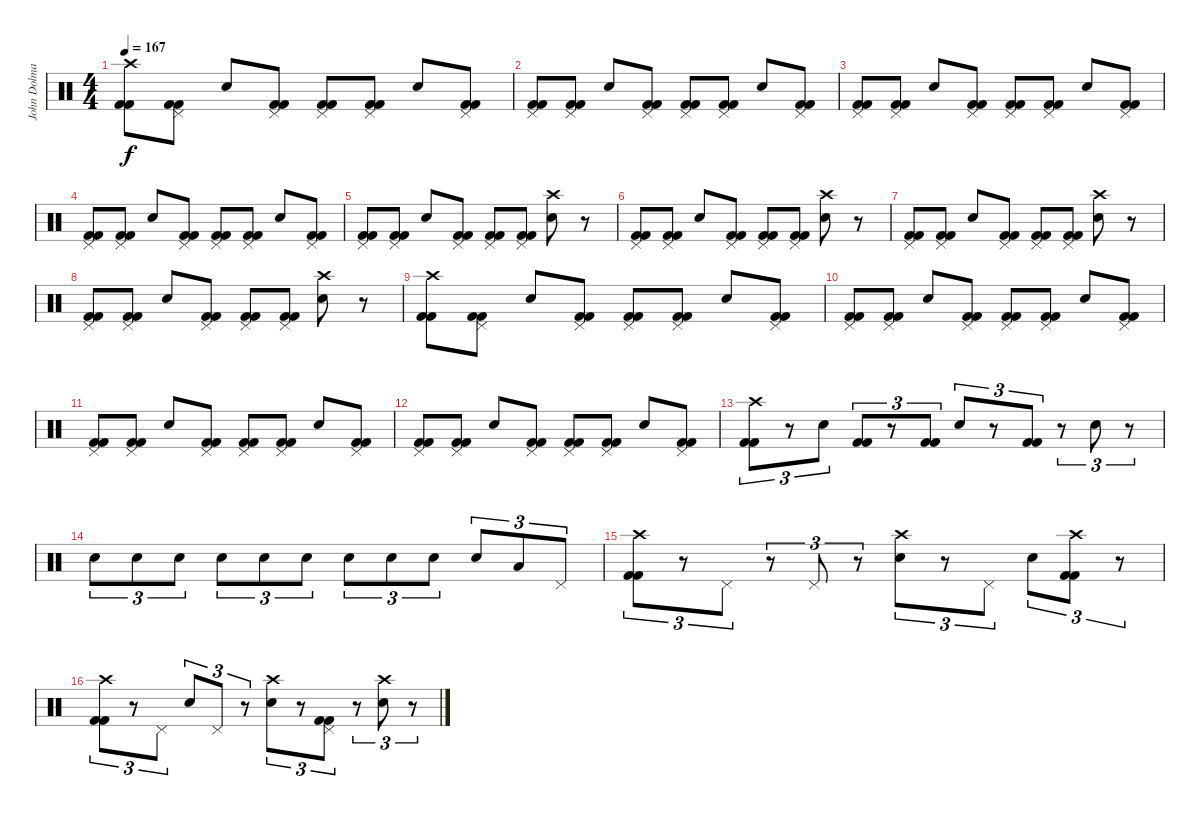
\track ("John Dolmayan" "John Dolma") {instrument percussion}
\staff {score}
\articulation defaults
\ts (4 4)
\tempo 167
\clef neutral
\ks c
("Crash high (hit)" "Kick (hit) 2" "Kick (hit) 2").8{dy f} ("Pedal Hi-Hat (hit)" "Kick (hit) 2" "Kick (hit) 2").8 "Snare (hit) 2".8 ("Pedal Hi-Hat (hit)" "Kick (hit) 2" "Kick (hit) 2").8 ("Pedal Hi-Hat (hit)" "Kick (hit) 2" "Kick (hit) 2").8 ("Pedal Hi-Hat (hit)" "Kick (hit) 2" "Kick (hit) 2").8 "Snare (hit) 2".8 ("Pedal Hi-Hat (hit)" "Kick (hit) 2" "Kick (hit) 2").8 |
("Pedal Hi-Hat (hit)" "Kick (hit) 2" "Kick (hit) 2").8 ("Pedal Hi-Hat (hit)" "Kick (hit) 2" "Kick (hit) 2").8 "Snare (hit) 2".8 ("Pedal Hi-Hat (hit)" "Kick (hit) 2" "Kick (hit) 2").8 ("Pedal Hi-Hat (hit)" "Kick (hit) 2" "Kick (hit) 2").8 ("Pedal Hi-Hat (hit)" "Kick (hit) 2" "Kick (hit) 2").8 "Snare (hit) 2".8 ("Pedal Hi-Hat (hit)" "Kick (hit) 2" "Kick (hit) 2").8 |
("Pedal Hi-Hat (hit)" "Kick (hit) 2" "Kick (hit) 2").8 ("Pedal Hi-Hat (hit)" "Kick (hit) 2" "Kick (hit) 2").8 "Snare (hit) 2".8 ("Pedal Hi-Hat (hit)" "Kick (hit) 2" "Kick (hit) 2").8 ("Pedal Hi-Hat (hit)" "Kick (hit) 2" "Kick (hit) 2").8 ("Pedal Hi-Hat (hit)" "Kick (hit) 2" "Kick (hit) 2").8 "Snare (hit) 2".8 ("Pedal Hi-Hat (hit)" "Kick (hit) 2" "Kick (hit) 2").8 |
("Pedal Hi-Hat (hit)" "Kick (hit) 2" "Kick (hit) 2").8 ("Pedal Hi-Hat (hit)" "Kick (hit) 2" "Kick (hit) 2").8 "Snare (hit) 2".8 ("Pedal Hi-Hat (hit)" "Kick (hit) 2" "Kick (hit) 2").8 ("Pedal Hi-Hat (hit)" "Kick (hit) 2" "Kick (hit) 2").8 ("Pedal Hi-Hat (hit)" "Kick (hit) 2" "Kick (hit) 2").8 "Snare (hit) 2".8 ("Pedal Hi-Hat (hit)" "Kick (hit) 2" "Kick (hit) 2").8 |
("Pedal Hi-Hat (hit)" "Kick (hit) 2" "Kick (hit) 2").8 ("Pedal Hi-Hat (hit)" "Kick (hit) 2" "Kick (hit) 2").8 "Snare (hit) 2".8 ("Pedal Hi-Hat (hit)" "Kick (hit) 2" "Kick (hit) 2").8 ("Pedal Hi-Hat (hit)" "Kick (hit) 2" "Kick (hit) 2").8 ("Pedal Hi-Hat (hit)" "Kick (hit) 2" "Kick (hit) 2").8 ("Crash high (hit)" "Snare (hit) 2").8 r.8 |
("Pedal Hi-Hat (hit)" "Kick (hit) 2" "Kick (hit) 2").8 ("Pedal Hi-Hat (hit)" "Kick (hit) 2" "Kick (hit) 2").8 "Snare (hit) 2".8 ("Pedal Hi-Hat (hit)" "Kick (hit) 2" "Kick (hit) 2").8 ("Pedal Hi-Hat (hit)" "Kick (hit) 2" "Kick (hit) 2").8 ("Pedal Hi-Hat (hit)" "Kick (hit) 2" "Kick (hit) 2").8 ("Crash high (hit)" "Snare (hit) 2").8 r.8 |
("Pedal Hi-Hat (hit)" "Kick (hit) 2" "Kick (hit) 2").8 ("Pedal Hi-Hat (hit)" "Kick (hit) 2" "Kick (hit) 2").8 "Snare (hit) 2".8 ("Pedal Hi-Hat (hit)" "Kick (hit) 2" "Kick (hit) 2").8 ("Pedal Hi-Hat (hit)" "Kick (hit) 2" "Kick (hit) 2").8 ("Pedal Hi-Hat (hit)" "Kick (hit) 2" "Kick (hit) 2").8 ("Crash high (hit)" "Snare (hit) 2").8 r.8 |
("Pedal Hi-Hat (hit)" "Kick (hit) 2" "Kick (hit) 2").8 ("Pedal Hi-Hat (hit)" "Kick (hit) 2" "Kick (hit) 2").8 "Snare (hit) 2".8 ("Pedal Hi-Hat (hit)" "Kick (hit) 2" "Kick (hit) 2").8 ("Pedal Hi-Hat (hit)" "Kick (hit) 2" "Kick (hit) 2").8 ("Pedal Hi-Hat (hit)" "Kick (hit) 2" "Kick (hit) 2").8 ("Crash high (hit)" "Snare (hit) 2").8 r.8 |
("Crash high (hit)" "Kick (hit) 2" "Kick (hit) 2").8 ("Pedal Hi-Hat (hit)" "Kick (hit) 2" "Kick (hit) 2").8 "Snare (hit) 2".8 ("Pedal Hi-Hat (hit)" "Kick (hit) 2" "Kick (hit) 2").8 ("Pedal Hi-Hat (hit)" "Kick (hit) 2" "Kick (hit) 2").8 ("Pedal Hi-Hat (hit)" "Kick (hit) 2" "Kick (hit) 2").8 "Snare (hit) 2".8 ("Pedal Hi-Hat (hit)" "Kick (hit) 2" "Kick (hit) 2").8 |
("Pedal Hi-Hat (hit)" "Kick (hit) 2" "Kick (hit) 2").8 ("Pedal Hi-Hat (hit)" "Kick (hit) 2" "Kick (hit) 2").8 "Snare (hit) 2".8 ("Pedal Hi-Hat (hit)" "Kick (hit) 2" "Kick (hit) 2").8 ("Pedal Hi-Hat (hit)" "Kick (hit) 2" "Kick (hit) 2").8 ("Pedal Hi-Hat (hit)" "Kick (hit) 2" "Kick (hit) 2").8 "Snare (hit) 2".8 ("Pedal Hi-Hat (hit)" "Kick (hit) 2" "Kick (hit) 2").8 |
("Pedal Hi-Hat (hit)" "Kick (hit) 2" "Kick (hit) 2").8 ("Pedal Hi-Hat (hit)" "Kick (hit) 2" "Kick (hit) 2").8 "Snare (hit) 2".8 ("Pedal Hi-Hat (hit)" "Kick (hit) 2" "Kick (hit) 2").8 ("Pedal Hi-Hat (hit)" "Kick (hit) 2" "Kick (hit) 2").8 ("Pedal Hi-Hat (hit)" "Kick (hit) 2" "Kick (hit) 2").8 "Snare (hit) 2".8 ("Pedal Hi-Hat (hit)" "Kick (hit) 2" "Kick (hit) 2").8 |
("Pedal Hi-Hat (hit)" "Kick (hit) 2" "Kick (hit) 2").8 ("Pedal Hi-Hat (hit)" "Kick (hit) 2" "Kick (hit) 2").8 "Snare (hit) 2".8 ("Pedal Hi-Hat (hit)" "Kick (hit) 2" "Kick (hit) 2").8 ("Pedal Hi-Hat (hit)" "Kick (hit) 2" "Kick (hit) 2").8 ("Pedal Hi-Hat (hit)" "Kick (hit) 2" "Kick (hit) 2").8 "Snare (hit) 2".8 ("Pedal Hi-Hat (hit)" "Kick (hit) 2" "Kick (hit) 2").8 |
("Crash high (hit)" "Kick (hit) 2" "Kick (hit) 2").8{tu (3 2)} r.8{tu (3 2)} "Snare (hit) 2".8{tu (3 2)} ("Kick (hit) 2" "Kick (hit) 2").8{tu (3 2)} r.8{tu (3 2)} ("Kick (hit) 2" "Kick (hit) 2").8{tu (3 2)} "Snare (hit) 2".8{tu (3 2)} r.8{tu (3 2)} ("Kick (hit) 2" "Kick (hit) 2").8{tu (3 2)} r.8{tu (3 2)} "Snare (hit) 2".8{tu (3 2)} r.8{tu (3 2)} |
"Snare (hit) 2".8{tu (3 2)} "Snare (hit) 2".8{tu (3 2)} "Snare (hit) 2".8{tu (3 2)} "Snare (hit) 2".8{tu (3 2)} "Snare (hit) 2".8{tu (3 2)} "Snare (hit) 2".8{tu (3 2)} "Snare (hit) 2".8{tu (3 2)} "Snare (hit) 2".8{tu (3 2)} "Snare (hit) 2".8{tu (3 2)} "Snare (hit) 2".8{tu (3 2)} "Low Tom (hit)".8{tu (3 2)} "Pedal Hi-Hat (hit)".8{tu (3 2)} |
("Crash high (hit)" "Kick (hit) 2" "Kick (hit) 2").8{tu (3 2)} r.8{tu (3 2)} "Pedal Hi-Hat (hit)".8{tu (3 2)} r.8{tu (3 2)} "Pedal Hi-Hat (hit)".8{tu (3 2)} r.8{tu (3 2)} ("Crash high (hit)" "Snare (hit) 2").8{tu (3 2)} r.8{tu (3 2)} "Pedal Hi-Hat (hit)".8{tu (3 2)} "Snare (hit) 2".8{tu (3 2)} ("Crash high (hit)" "Kick (hit) 2" "Kick (hit) 2").8{tu (3 2)} r.8{tu (3 2)} |
("Crash high (hit)" "Kick (hit) 2" "Kick (hit) 2").8{tu (3 2)} r.8{tu (3 2)} "Pedal Hi-Hat (hit)".8{tu (3 2)} "Snare (hit) 2".8{tu (3 2)} "Pedal Hi-Hat (hit)".8{tu (3 2)} r.8{tu (3 2)} ("Crash high (hit)" "Snare (hit) 2").8{tu (3 2)} r.8{tu (3 2)} ("Pedal Hi-Hat (hit)" "Kick (hit) 2" "Kick (hit) 2").8{tu (3 2)} r.8{tu (3 2)} ("Crash high (hit)" "Snare (hit) 2").8{tu (3 2)} r.8{tu (3 2)}
